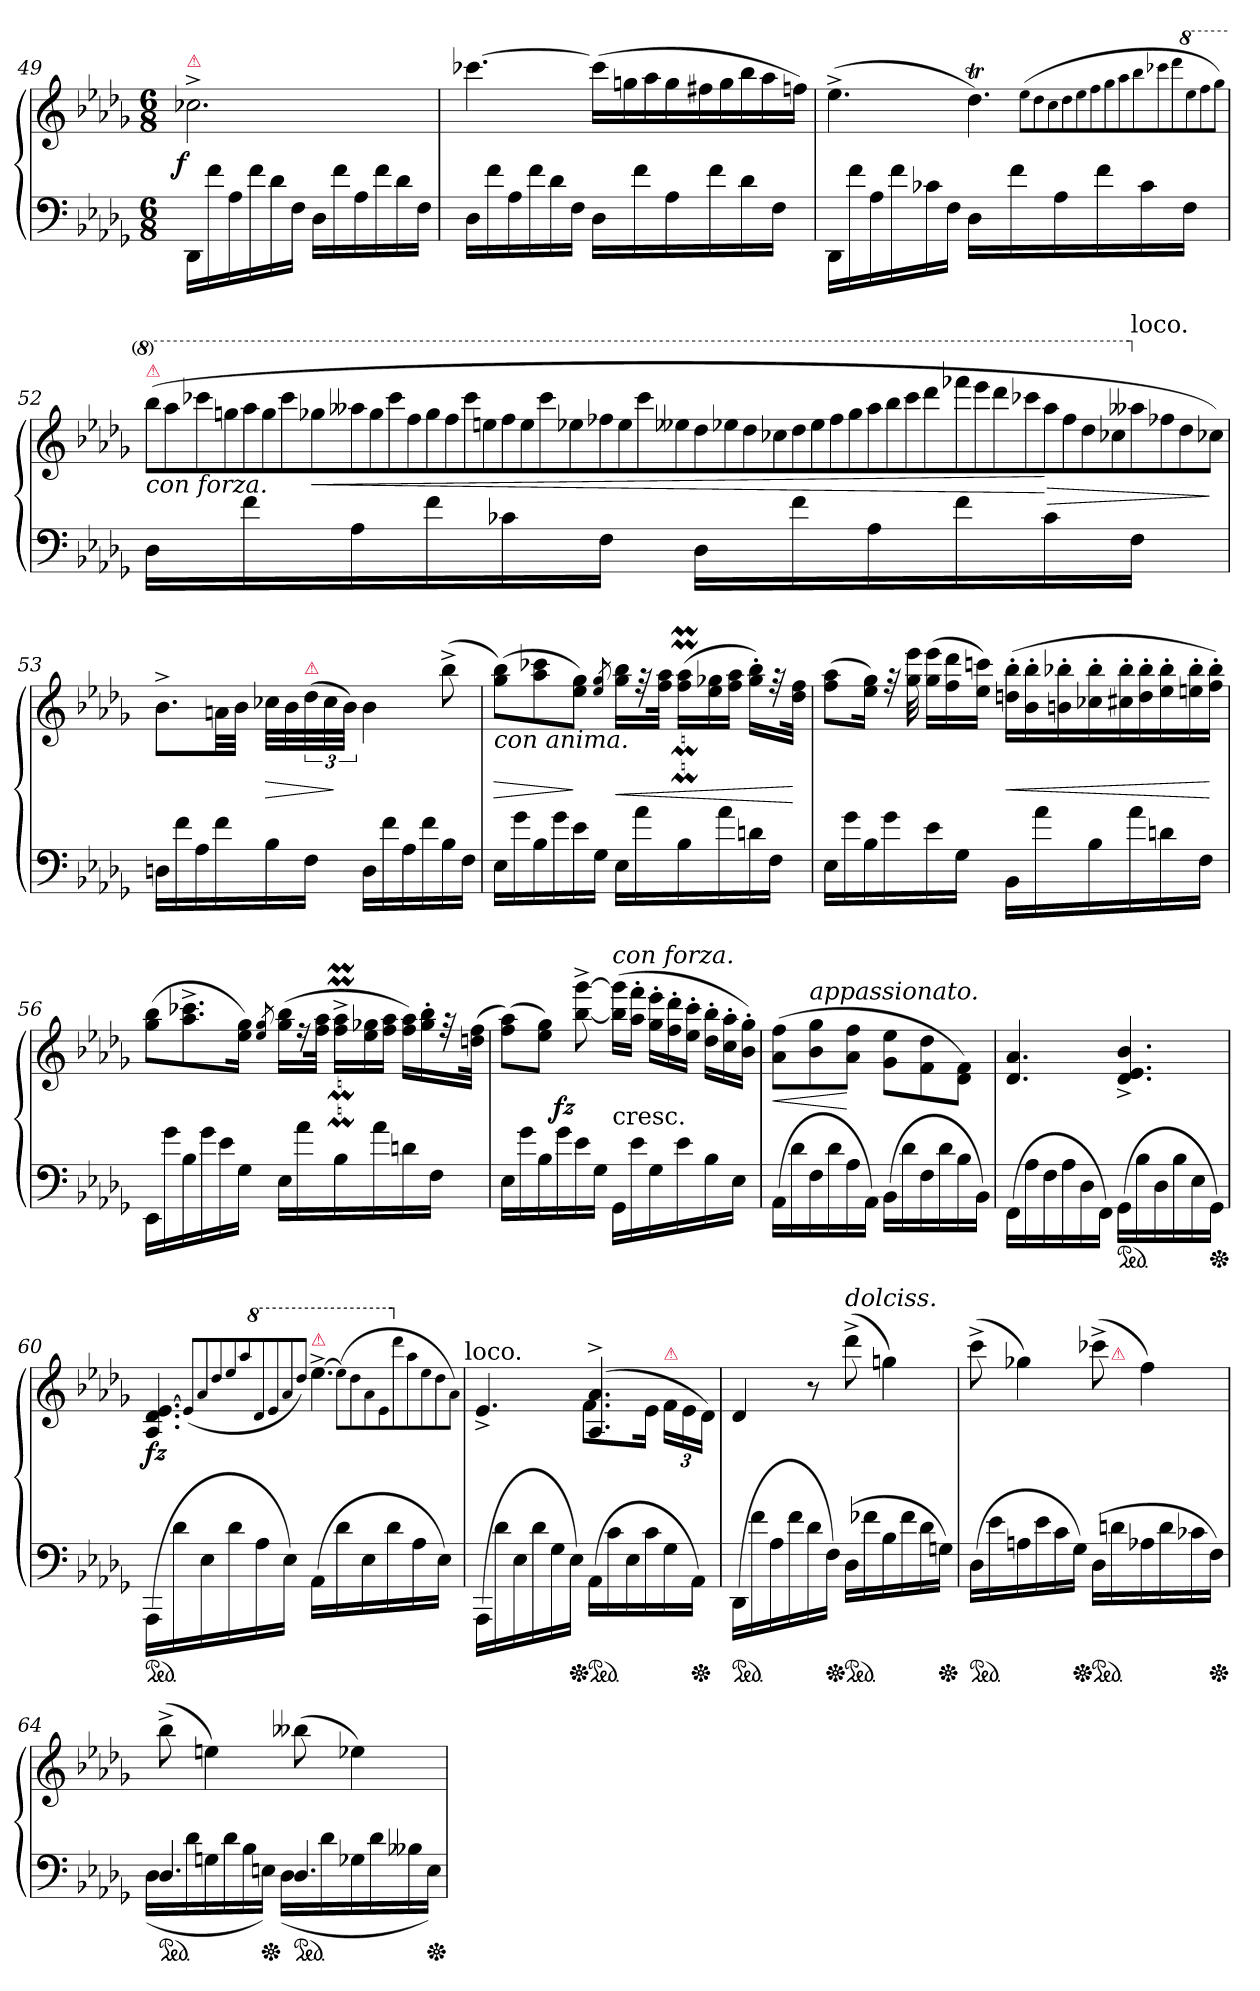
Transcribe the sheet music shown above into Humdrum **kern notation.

**kern	**kern	**dynam
*part1	*part1	*part1
*staff2	*staff1	*staff1/2
*clefF4	*clefG2	*
*k[b-e-a-d-g-]	*k[b-e-a-d-g-]	*
*D-:	*D-:	*
*M6/8	*M6/8	*
=49	=49	=49
!	!LO:TX:a:color=crimson:t=⚠	!
!	!	!LO:DY:rj
16DD-LL	2.cc-X^<	f
16f	.	.
16A-	.	.
16f	.	.
16d-	.	.
16FJJ	.	.
16D-LL	.	.
16f	.	.
16A-	.	.
16f	.	.
16d-	.	.
16FJJ	.	.
=50	=50	=50
16D-LL	[4.ccc-X	.
16f	.	.
16A-	.	.
16f	.	.
16d-	.	.
16FJJ	.	.
*	*Xtuplet	*
16D-LL	(>24ccc-LL]	.
.	24ggn	.
16f	.	.
.	24aa-	.
16A-	24gg	.
.	24ff#X	.
16f	.	.
.	24gg	.
16d-	24bb-	.
.	24aa-	.
16FJJ	.	.
.	24ffnJJ)	.
=51	=51	=51
16DD-LL	(>4.ee-^<	.
16f	.	.
16A-	.	.
16f	.	.
16c-X	.	.
16FJJ	.	.
16D-LL	4.dd-T)	.
16f	.	.
16A-	.	.
16f	.	.
16c-	.	.
16FJJ	.	.
.	(>8qee-\L	.
.	8qdd-\	.
.	8qcc\	.
.	8qdd-\	.
.	8qee-\	.
.	8qff\	.
.	8qgg-\	.
.	8qaa-\	.
.	8qbb-\	.
.	8qccc-X\	.
.	8qddd-\	.
*	*8va	*
.	8qeee-\	.
.	8qfff\	.
.	8qggg-\J)	.
=52	=52	=52
!	!LO:TX:a:color=crimson:t=⚠	!
!	!LO:TX:b:i:t=con forza.	!
!	!LO:N:vis=8	!
16D-LL	(>64bbb-!\L	.
!	!LO:N:vis=8	!
.	64aaa-!	.
!	!LO:N:vis=8	!
.	64cccc-X!	.
!	!LO:N:vis=8	!
.	64gggn!	.
!	!LO:N:vis=8	!
16f	64aaa-!	.
!	!LO:N:vis=8	!
.	64ggg!	.
!	!LO:N:vis=8	!
.	64cccc-!	.
!	!LO:N:vis=8	!
.	64ggg-X!	<
!	!LO:N:vis=8	!
16A-	64aaa--X!	.
!	!LO:N:vis=8	!
.	64ggg-!	.
!	!LO:N:vis=8	!
.	64cccc-!	.
!	!LO:N:vis=8	!
.	64fff!	.
!	!LO:N:vis=8	!
16f	64ggg-!	.
!	!LO:N:vis=8	!
.	64fff!	.
!	!LO:N:vis=8	!
.	64cccc-!	.
!	!LO:N:vis=8	!
.	64eeen!	.
!	!LO:N:vis=8	!
16c-X	64fff!	.
!	!LO:N:vis=8	!
.	64eee!	.
!	!LO:N:vis=8	!
.	64cccc-!	.
!	!LO:N:vis=8	!
.	64eee-X!	.
!	!LO:N:vis=8	!
16FJJ	64fff-X!	.
!	!LO:N:vis=8	!
.	64eee-!	.
!	!LO:N:vis=8	!
.	64cccc-!	.
!	!LO:N:vis=8	!
.	64eee--X!	.
!	!LO:N:vis=8	!
16D-LL	64ddd-!	.
!	!LO:N:vis=8	!
.	64eee-X!	.
!	!LO:N:vis=8	!
.	64ddd-!	.
!	!LO:N:vis=8	!
.	64ccc-X!	.
!	!LO:N:vis=8	!
16f	64ddd-!	.
!	!LO:N:vis=8	!
.	64eee-!	.
!	!LO:N:vis=8	!
.	64fff-!	.
!	!LO:N:vis=8	!
.	64ggg-!	.
!	!LO:N:vis=8	!
16A-	64aaa--!	.
!	!LO:N:vis=8	!
.	64bbb-!	.
!	!LO:N:vis=8	!
.	64cccc-!	.
!	!LO:N:vis=8	!
.	64dddd-!	.
!	!LO:N:vis=8	!
16f	64ffff-X!	.
!	!LO:N:vis=8	!
.	64eeee-!	.
!	!LO:N:vis=8	!
.	64dddd-!	.
!	!LO:N:vis=8	!
.	64cccc-X!	.
!	!LO:N:vis=8	!
16c-	64aaa--!	[ >
!	!LO:N:vis=8	!
.	64fff-!	.
!	!LO:N:vis=8	!
.	64ddd-!	.
!	!LO:N:vis=8	!
.	64ccc-X!	.
*	*X8va	*
!	!LO:TX:a:t=loco.	!
!	!LO:N:vis=8	!
16FJJ	64aa--X!	.
!	!LO:N:vis=8	!
.	64ff-X!	.
!	!LO:N:vis=8	!
.	64dd-!	.
!	!LO:N:vis=8	!
.	64cc-X!J)	]
=53	=53	=53
16DnLL	8.b-^>\L	.
16f	.	.
16A-	.	.
16f	32anLL	.
.	32b-JJJ	.
16B-	32cc-XLLL	>
.	32b-	.
*	*tuplet	*
!	!LO:TX:a:color=crimson:t=⚠	!
16FJJ	(>48dd-	.
.	48cc-	.
.	48b-JJJ)	]
16DLL	4b-	.
16f	.	.
16A-	.	.
16f	.	.
16B-	(>8bb-^<	.
16FJJ	.	.
=54	=54	=54
!	!LO:TX:b:i:t=con anima.	!
16E-LL	(>8gg- 8bb-L)	>
16g-	.	.
16B-	8aa- 8ccc-X	.
16g-	.	.
16e-	8ee- 8gg-J)	]
16G-JJ	.	.
.	8qee-/ 8qgg-/	.
16E-LL	16gg- 16bb-LL	<
16a-	32rff	.
.	32ff 32aa-JJk	.
*	*Xtuplet	*
16B-	(>24ffM 24aa-MLL	.
.	24ee- 24gg-	.
16a-	.	.
.	24ff 24aa-JJ	.
16dn	16gg-'> 16bb-'>LL)	.
16FJJ	32rff	.
.	32dd- 32ffJJk	[
=55	=55	=55
16E-LL	(>8ff 8aa-L	.
16g-	.	.
16B-	16ee- 16gg-Jk)	.
16g-	32rff	.
.	32gg- 32eee-	.
16e-	(>24gg- 24eee-LL	.
.	24ff 24ddd-	.
16G-JJ	.	.
.	24ee- 24cccnJJ)	.
16BB-LL	(>24ddn'> 24bb-'>LL	<
.	24b-'> 24bb-'>	.
16a-	.	.
.	24bn'> 24bb-X'>	.
16B-	24cc-X'> 24bb-'>	.
.	24cc#X'> 24bb-'>	.
16a-	.	.
.	24dd'> 24bb-'>	.
16dn	24ee-'> 24bb-'>	.
.	24een'> 24bb-'>	.
16FJJ	.	.
.	24ff'> 24bb-'>JJ)	[
=56	=56	=56
16EE-LL	(>8gg- 8bb-L	.
16g-	.	.
16B-	8.aa-^< 8.ccc-X^<	.
16g-	.	.
16e-	.	.
16G-JJ	16ee- 16gg-Jk)	.
.	8qee-/ 8qgg-/	.
16E-LL	(>16gg- 16bb-LL	.
!	!LO:N:vis=16	!
16a-	32rff	.
.	32ff 32aa-JJk	.
16B-	24ffM^< 24aa-M^<LL	.
.	24ee- 24gg-	.
16a-	.	.
.	24ff 24aa-JJ	.
16dn	24ff 24aa-LL)	.
.	24gg-'> 24bb-'>	.
16FJJ	.	.
.	48rff	.
.	(>48ddn 48ffJJk	.
=57	=57	=57
16E-LL	(>8ff 8aa-L)	.
16g-	.	.
16B-	8ee- 8gg-J)	.
16g-	.	.
!	!	!LO:DY:rj
16e-	[8bb-^< [8ggg-^<	fz
16G-JJ	.	.
!	!LO:TX:c:t=cresc.	!
!	!LO:TX:a:i:t=con forza.	!
16GG-LL	(>16bb-] 16ggg-]LL	.
16e-	16aa-'> 16fff'>JJ	.
16G-	24gg-'> 24eee-'>LL	.
.	24ff'> 24ddd-'>	.
16e-	.	.
.	24ee-'> 24ccc'>JJ	.
16B-	24dd-'> 24bb-'>LL	.
.	24cc'> 24aa-'>	.
16E-JJ	.	.
.	24b-'> 24gg-'>JJ)	.
=58	=58	=58
(>16AA-LL	(>8a- 8ffL	<
16d-	.	.
!	!LO:TX:a:i:t=appassionato.	!
16F	8b- 8gg-	.
16d-	.	.
16A-	8a- 8ffJ	[
16AA-JJ)	.	.
(>16BB-LL	8g-\ 8ee-\L	.
16d-	.	.
16F	8f 8dd-	.
16d-	.	.
16B-	8d- 8fJ)	.
16BB-JJ)	.	.
=59	=59	=59
(>16FF\LL	4.d- 4.a-	.
16A-	.	.
16F	.	.
16A-	.	.
16D-	.	.
16FFJJ)	.	.
*ped	*	*
(>16GG-\LL	4.d-^> 4.e-^> 4.b-^>	.
16B-	.	.
16D-	.	.
16B-	.	.
16E-	.	.
*Xped	*	*
16GG-JJ)	.	.
=60	=60	=60
*ped	*	*
(>16AAA-/LL	4.A- 4.d- [4.e-	fz
16d-\	.	.
16E-\	.	.
16d-\	.	.
16A-\	.	.
16E-\JJ)	.	.
.	(8qe-/L]	.
.	8qa-/	.
.	8qdd-/	.
.	8qee-/	.
.	8qaa-/	.
*	*8va	*
.	8qdd-/	.
.	8qee-/	.
.	8qaa-/	.
.	8qddd-/J)	.
!	!LO:TX:a:color=crimson:t=⚠	!
(>16AA-LL	[4.eee-^<	.
16d-	.	.
16E-	.	.
16d-	.	.
16A-	.	.
16E-JJ)	.	.
.	(>8qeee-\L]	.
.	8qddd-\	.
.	8qaa-\	.
.	8qee-\	.
*	*X8va	*
.	8qddd-\	.
.	8qaa-\	.
.	8qee-\	.
.	8qdd-\	.
.	8qa-\J)	.
!	!LO:TX:a:t=loco.	!
=61	=61	=61
*	*^	*
(>16AAA-/LL	4.e-^>	4.ryy	.
16d-\	.	.	.
16E-\	.	.	.
16d-\	.	.	.
16G-\	.	.	.
*Xped	*	*	*
16E-\JJ)	.	.	.
*ped	*	*	*
(>16AA-LL	(>4.A-^> 4.a-^>	8.fL	.
16c	.	.	.
16E-	.	.	.
16c	.	16e-Jk	.
*	*	*tuplet	*
!	!	!LO:TX:a:color=crimson:t=⚠	!
16G-	.	24fLL	.
.	.	24e-	.
*Xped	*	*	*
16AA-JJ)	.	.	.
.	.	24d-JJ)	.
*	*v	*v	*
=62	=62	=62
*ped	*	*
(>16DD-/LL	4d-	.
16f\	.	.
16A-\	.	.
16f\	.	.
16d-\	8r	.
*Xped	*	*
16F\JJ)	.	.
!	!LO:TX:a:i:t=dolciss.	!
*ped	*	*
(>16D-LL	(>8ddd-^<	.
16f-X	.	.
16B-	4ggn)	.
16f-	.	.
16d-	.	.
*Xped	*	*
16GnJJ)	.	.
=63	=63	=63
*	*^	*
*ped	*	*	*
(>16D-LL	(>8ccc^<	4..ryy	.
16e-	.	.	.
16An	4gg-X)	.	.
16e-	.	.	.
16c	.	.	.
*Xped	*	*	*
16G-JJ)	.	.	.
*ped	*	*	*
(>16D-LL	(>8ccc-X^<	.	.
!	!	!LO:TX:a:color=crimson:t=⚠	!
16dn	.	4ryy	.
16A-X	4ff)	.	.
16d	.	.	.
16c-X	.	.	.
*Xped	*	*	*
16FJJ)	.	16ryy	.
*	*v	*v	*
=64	=64	=64
*^	*	*
*ped	*	*	*
4.D-	(>16D-LL	(>8bb-^<	.
.	16d-	.	.
.	16Gn	4een)	.
.	16d-	.	.
.	16B-	.	.
*Xped	*	*	*
.	16EnJJ)	.	.
*ped	*	*	*
4.D-	(>16D-LL	(>8bb--X	.
.	16d-	.	.
.	16G-X	4ee-X)	.
.	16d-	.	.
.	16B--X	.	.
*Xped	*	*	*
.	16EJJ)	.	.
*v	*v	*	*
=	=	=
*-	*-	*-
